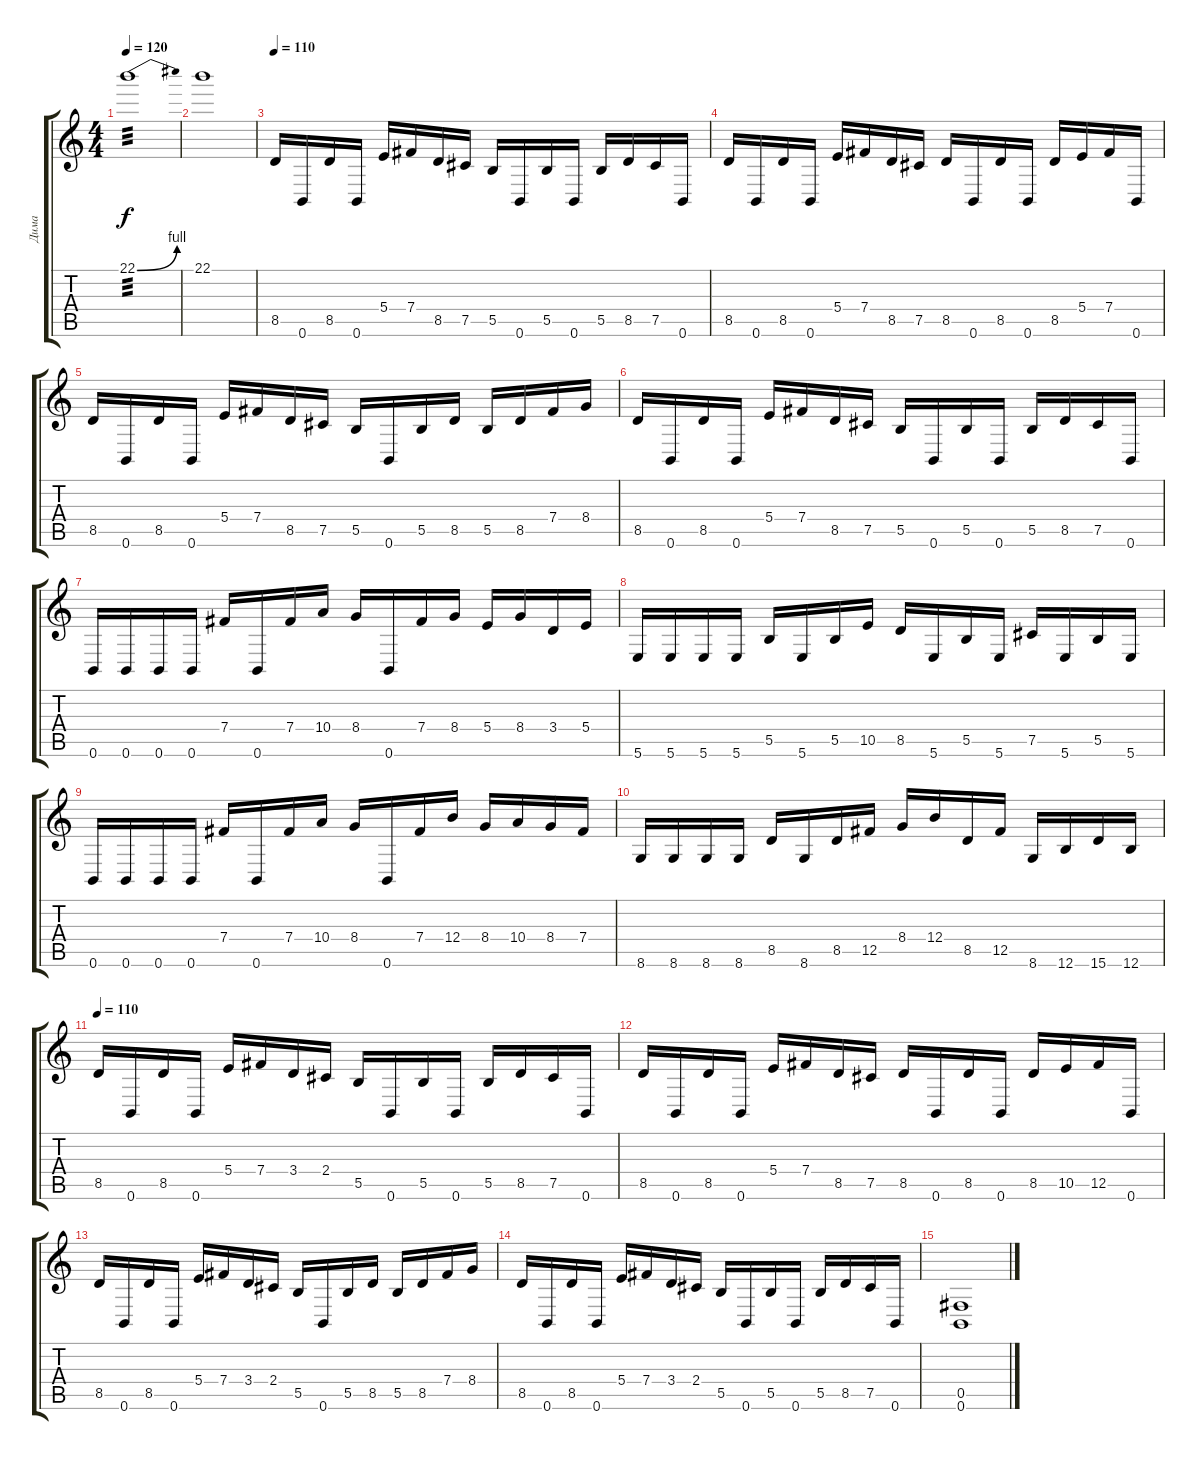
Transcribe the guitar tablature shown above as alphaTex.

\track ("Дима" "Дима") {instrument distortionguitar}
\staff {score tabs}
\tuning (Db4 Ab3 E3 B2 Gb2 B1) {hide}
\ts (4 4)
\tempo 120
\clef g2
\ks c
22.1{be (bend 0 0 60 4)}.1{tp 3 dy f} |
22.1.1 |
\tempo 110
8.5.16 0.6.16 8.5.16 0.6.16 5.4.16 7.4.16 8.5.16 7.5.16 5.5.16 0.6.16 5.5.16 0.6.16 5.5.16 8.5.16 7.5.16 0.6.16 |
8.5.16 0.6.16 8.5.16 0.6.16 5.4.16 7.4.16 8.5.16 7.5.16 8.5.16 0.6.16 8.5.16 0.6.16 8.5.16 5.4.16 7.4.16 0.6.16 |
8.5.16 0.6.16 8.5.16 0.6.16 5.4.16 7.4.16 8.5.16 7.5.16 5.5.16 0.6.16 5.5.16 8.5.16 5.5.16 8.5.16 7.4.16 8.4.16 |
8.5.16 0.6.16 8.5.16 0.6.16 5.4.16 7.4.16 8.5.16 7.5.16 5.5.16 0.6.16 5.5.16 0.6.16 5.5.16 8.5.16 7.5.16 0.6.16 |
0.6.16 0.6.16 0.6.16 0.6.16 7.4.16 0.6.16 7.4.16 10.4.16 8.4.16 0.6.16 7.4.16 8.4.16 5.4.16 8.4.16 3.4.16 5.4.16 |
5.6.16 5.6.16 5.6.16 5.6.16 5.5.16 5.6.16 5.5.16 10.5.16 8.5.16 5.6.16 5.5.16 5.6.16 7.5.16 5.6.16 5.5.16 5.6.16 |
0.6.16 0.6.16 0.6.16 0.6.16 7.4.16 0.6.16 7.4.16 10.4.16 8.4.16 0.6.16 7.4.16 12.4.16 8.4.16 10.4.16 8.4.16 7.4.16 |
8.6.16 8.6.16 8.6.16 8.6.16 8.5.16 8.6.16 8.5.16 12.5.16 8.4.16 12.4.16 8.5.16 12.5.16 8.6.16 12.6.16 15.6.16 12.6.16 |
\tempo 110
8.5.16 0.6.16 8.5.16 0.6.16 5.4.16 7.4.16 3.4.16 2.4.16 5.5.16 0.6.16 5.5.16 0.6.16 5.5.16 8.5.16 7.5.16 0.6.16 |
8.5.16 0.6.16 8.5.16 0.6.16 5.4.16 7.4.16 8.5.16 7.5.16 8.5.16 0.6.16 8.5.16 0.6.16 8.5.16 10.5.16 12.5.16 0.6.16 |
8.5.16 0.6.16 8.5.16 0.6.16 5.4.16 7.4.16 3.4.16 2.4.16 5.5.16 0.6.16 5.5.16 8.5.16 5.5.16 8.5.16 7.4.16 8.4.16 |
8.5.16 0.6.16 8.5.16 0.6.16 5.4.16 7.4.16 3.4.16 2.4.16 5.5.16 0.6.16 5.5.16 0.6.16 5.5.16 8.5.16 7.5.16 0.6.16 |
(0.5 0.6).1
